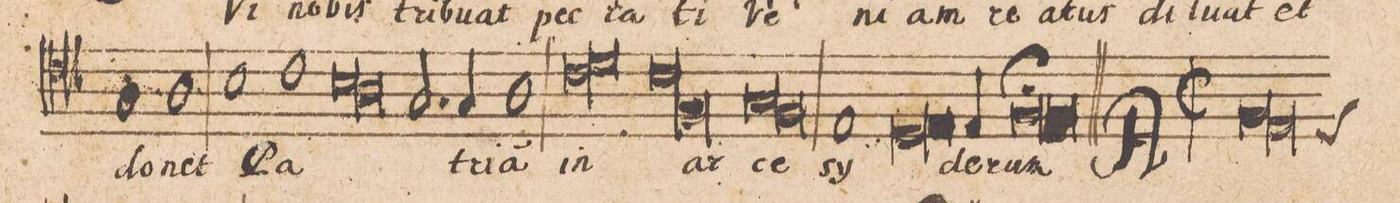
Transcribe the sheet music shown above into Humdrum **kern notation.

**kern	**text
*I"[Tenore II]	*
*clefC4	*
*k[b-]	*
*met(C|)	*
*M2/1	*
1G/	do-
=113	=113
1A\	-net
1B-\	Pa-
=114	=114
1c\	.
*lig	*
1B-\	.
=115	=115
1A\	.
*Xlig	*
2.G/	.
4G/	-tri-
=116	=116
1A\	-a(m)
*lig	*
1c\	in
=117	=117
1d\	.
*Xlig	*
*lig	*
1c\	ar-
=118	=118
1F/	.
*Xlig	*
*lig	*
1G/	-ce
=119	=119
1F/	.
*Xlig	*
1E/	sy-
=120	=120
*lig	*
1D/	.
*col	*
2.E/	.
*Xlig	*
4E/	-de-
*Xcol	*
=121	=121
00.F/;	-rum
=122	=122
=123	=123
=124||	=124||
*M2/1	*
*met(C|)	*
*lig	*
1F/	A-
*custos:D	*
1E/	.
*Xlig	*
=125	=125
*-	*-
